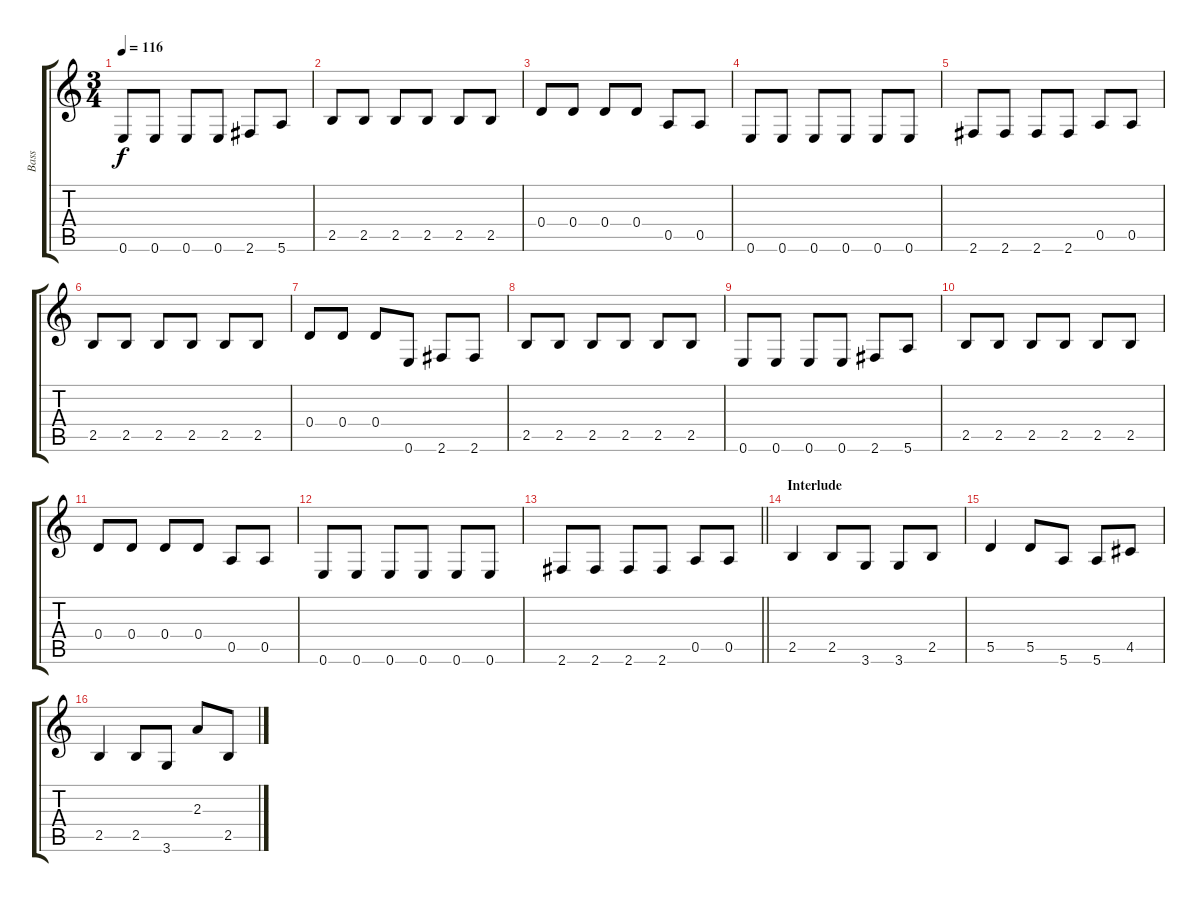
\track ("Bass" "Bass") {instrument electricbassfinger}
\staff {score tabs}
\tuning (E4 B3 G3 D3 A2 E2) {hide}
\ts (3 4)
\tempo 116
\clef g2
\ks c
0.6.8{dy f} 0.6.8 0.6.8 0.6.8 2.6.8 5.6.8 |
2.5.8 2.5.8 2.5.8 2.5.8 2.5.8 2.5.8 |
0.4.8 0.4.8 0.4.8 0.4.8 0.5.8 0.5.8 |
0.6.8 0.6.8 0.6.8 0.6.8 0.6.8 0.6.8 |
2.6.8 2.6.8 2.6.8 2.6.8 0.5.8 0.5.8 |
2.5.8 2.5.8 2.5.8 2.5.8 2.5.8 2.5.8 |
0.4.8 0.4.8 0.4.8 0.6.8 2.6.8 2.6.8 |
2.5.8 2.5.8 2.5.8 2.5.8 2.5.8 2.5.8 |
0.6.8 0.6.8 0.6.8 0.6.8 2.6.8 5.6.8 |
2.5.8 2.5.8 2.5.8 2.5.8 2.5.8 2.5.8 |
0.4.8 0.4.8 0.4.8 0.4.8 0.5.8 0.5.8 |
0.6.8 0.6.8 0.6.8 0.6.8 0.6.8 0.6.8 |
\barLineRight lightlight
2.6.8 2.6.8 2.6.8 2.6.8 0.5.8 0.5.8 |
\section ("" "Interlude")
2.5.4 2.5.8 3.6.8 3.6.8 2.5.8 |
5.5.4 5.5.8 5.6.8 5.6.8 4.5.8 |
2.5.4 2.5.8 3.6.8 2.3.8 2.5.8
